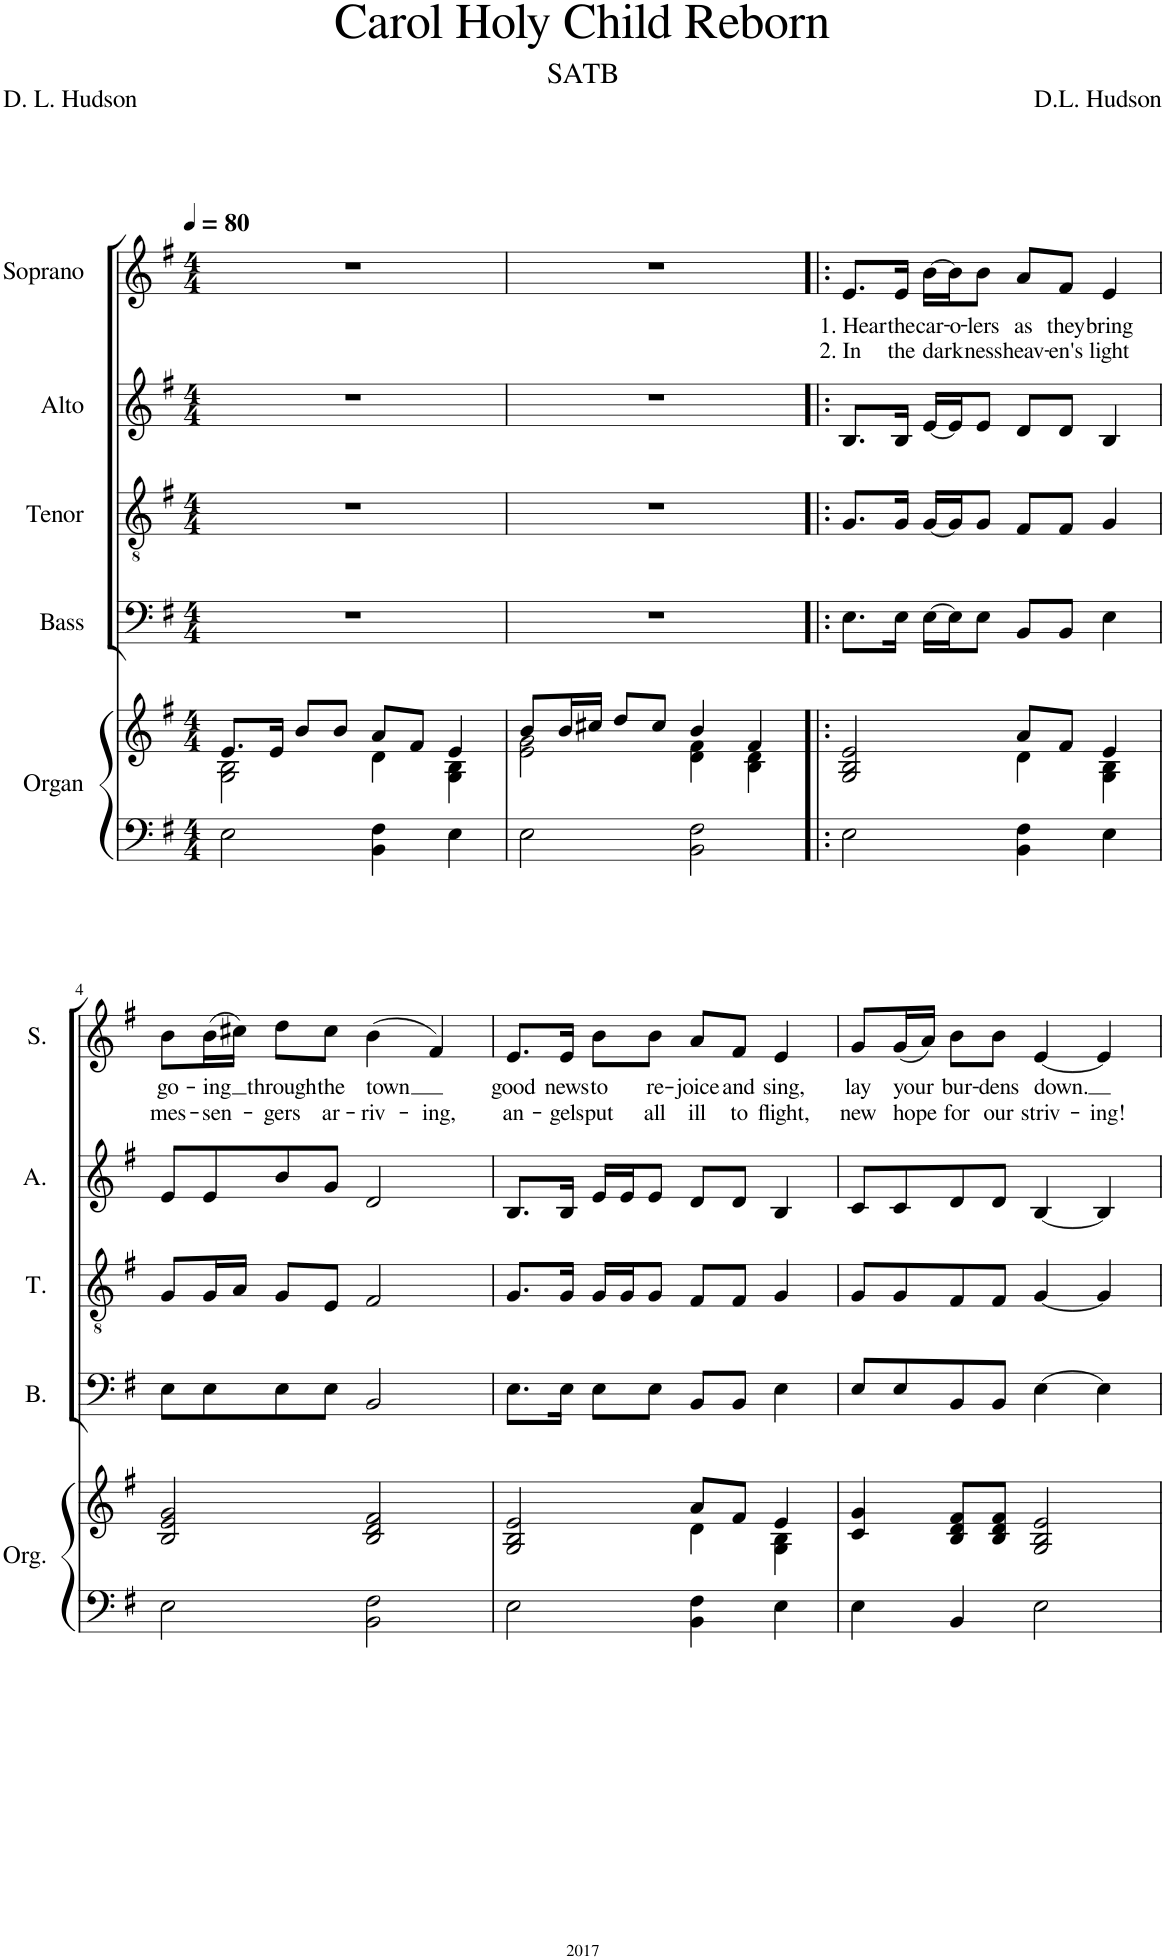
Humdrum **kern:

**kern	**kern	**kern	**kern	**kern	**kern	**text	**text
*part5	*part5	*part4	*part3	*part2	*part1	*part1	*part1
*staff6	*staff5	*staff4	*staff3	*staff2	*staff1	*staff1	*staff1
*I"Organ	*	*I"Bass	*I"Tenor	*I"Alto	*I"Soprano	*	*
*I'Org.	*	*I'B.	*I'T.	*I'A.	*I'S.	*	*
*clefF4	*clefG2	*clefF4	*clefGv2	*clefG2	*clefG2	*	*
*k[f#]	*k[f#]	*k[f#]	*k[f#]	*k[f#]	*k[f#]	*	*
*M4/4	*M4/4	*M4/4	*M4/4	*M4/4	*M4/4	*	*
*MM80	*MM80	*MM80	*MM80	*MM80	*MM80	*	*
=1	=1	=1	=1	=1	=1	=1	=1
*	*^	*	*	*	*	*	*
2E\	8.e/L	2G\ 2B\	1r	1r	1r	1r	.	.
.	16e/Jk	.	.	.	.	.	.	.
.	8b/L	.	.	.	.	.	.	.
.	8b/J	.	.	.	.	.	.	.
4BB\ 4F#\	8a/L	4d\	.	.	.	.	.	.
.	8f#/J	.	.	.	.	.	.	.
4E\	4e/	4G\ 4B\	.	.	.	.	.	.
=2	=2	=2	=2	=2	=2	=2	=2	=2
2E\	8b/L	2e\ 2g\	1r	1r	1r	1r	.	.
.	16b/L	.	.	.	.	.	.	.
.	16cc#X/JJ	.	.	.	.	.	.	.
.	8dd/L	.	.	.	.	.	.	.
.	8cc#/J	.	.	.	.	.	.	.
2BB\ 2F#\	4b/	4d\ 4f#\	.	.	.	.	.	.
.	4f#/	4B\ 4d\	.	.	.	.	.	.
=3!|:	=3!|:	=3!|:	=3!|:	=3!|:	=3!|:	=3!|:	=3!|:	=3!|:
!	!	!	!	!	!	!	!LO:LY:b	!LO:LY:b
2E\	2G/ 2B/ 2e/	2ryy	8.E\L	8.G/L	8.B/L	8.e/L	1. Hear	2. In
!	!	!	!	!	!	!	!LO:LY:b	!LO:LY:b
.	.	.	16E\Jk	16G/Jk	16B/Jk	16e/Jk	the	the
!	!	!	!	!	!	!	!LO:LY:b	!LO:LY:b
.	.	.	[16E\LL	[16G/LL	[16e/LL	[16b\LL	car-	dark
!	!	!	!	!	!	!	!LO:LY:b	!
.	.	.	16E\J]	16G/J]	16e/J]	16b\J]	-o-	.
!	!	!	!	!	!	!	!LO:LY:b	!LO:LY:b
.	.	.	8E\J	8G/J	8e/J	8b\J	-lers	ness
!	!	!	!	!	!	!	!LO:LY:b	!LO:LY:b
4BB\ 4F#\	8a/L	4d\	8BB/L	8F#/L	8d/L	8a/L	as	heav-
!	!	!	!	!	!	!	!LO:LY:b	!LO:LY:b
.	8f#/J	.	8BB/J	8F#/J	8d/J	8f#/J	they	-en's
!	!	!	!	!	!	!	!LO:LY:b	!LO:LY:b
4E\	4e/	4G\ 4B\	4E\	4G/	4B/	4e/	bring	light
!!LO:LB:g=z
=4	=4	=4	=4	=4	=4	=4	=4	=4
!	!	!	!	!	!	!	!LO:LY:b	!LO:LY:b
*	*v	*v	*	*	*	*	*	*
2E\	2B/ 2e/ 2g/	8E\L	8G/L	8e/L	8b\L	go-	mes-
!	!	!	!	!	!	!LO:LY:b	!LO:LY:b
.	.	8E\	16G/L	8e/	(16b\L	-ing	-sen-
.	.	.	16A/JJ	.	16cc#X\JJ)	.	.
!	!	!	!	!	!	!LO:LY:b	!LO:LY:b
.	.	8E\	8G/L	8b/	8dd\L	through	gers
!	!	!	!	!	!	!LO:LY:b	!LO:LY:b
.	.	8E\J	8E/J	8g/J	8cc#\J	the	ar-
!	!	!	!	!	!	!LO:LY:b	!LO:LY:b
2BB\ 2F#\	2B/ 2d/ 2f#/	2BB/	2F#/	2d/	(4b\	town	-riv-
!	!	!	!	!	!	!	!LO:LY:b
.	.	.	.	.	4f#/)	.	-ing,
=5	=5	=5	=5	=5	=5	=5	=5
*	*^	*	*	*	*	*	*
!	!	!	!	!	!	!	!LO:LY:b	!LO:LY:b
2E\	2G/ 2B/ 2e/	2ryy	8.E\L	8.G/L	8.B/L	8.e/L	good	an-
!	!	!	!	!	!	!	!LO:LY:b	!LO:LY:b
.	.	.	16E\Jk	16G/Jk	16B/Jk	16e/Jk	news	-gels
!	!	!	!	!	!	!	!LO:LY:b	!LO:LY:b
.	.	.	8E\L	16G/LL	16e/LL	8b\L	to	put
.	.	.	.	16G/J	16e/J	.	.	.
!	!	!	!	!	!	!	!LO:LY:b	!LO:LY:b
.	.	.	8E\J	8G/J	8e/J	8b\J	re-	all
!	!	!	!	!	!	!	!LO:LY:b	!LO:LY:b
4BB\ 4F#\	8a/L	4d\	8BB/L	8F#/L	8d/L	8a/L	-joice	ill
!	!	!	!	!	!	!	!LO:LY:b	!LO:LY:b
.	8f#/J	.	8BB/J	8F#/J	8d/J	8f#/J	and	to
!	!	!	!	!	!	!	!LO:LY:b	!LO:LY:b
4E\	4e/	4G\ 4B\	4E\	4G/	4B/	4e/	sing,	flight,
=6	=6	=6	=6	=6	=6	=6	=6	=6
!	!	!	!	!	!	!	!LO:LY:b	!LO:LY:b
*	*v	*v	*	*	*	*	*	*
4E\	4c/ 4g/	8E/L	8G/L	8c/L	8g/L	lay	new
!	!	!	!	!	!	!LO:LY:b	!LO:LY:b
.	.	8E/	8G/	8c/	(16g/L	your	hope
.	.	.	.	.	16a/JJ)	.	.
!	!	!	!	!	!	!LO:LY:b	!LO:LY:b
4BB/	8B/ 8d/ 8f#/L	8BB/	8F#/	8d/	8b\L	bur-	for
!	!	!	!	!	!	!LO:LY:b	!LO:LY:b
.	8B/ 8d/ 8f#/J	8BB/J	8F#/J	8d/J	8b\J	-dens	our
!	!	!	!	!	!	!LO:LY:b	!LO:LY:b
2E\	2G/ 2B/ 2e/	[4E\	[4G/	[4B/	[4e/	down.	striv-
!	!	!	!	!	!	!	!LO:LY:b
.	.	4E\]	4G/]	4B/]	4e/]	.	-ing!
=	=	=	=	=	=	=	=
*-	*-	*-	*-	*-	*-	*-	*-
